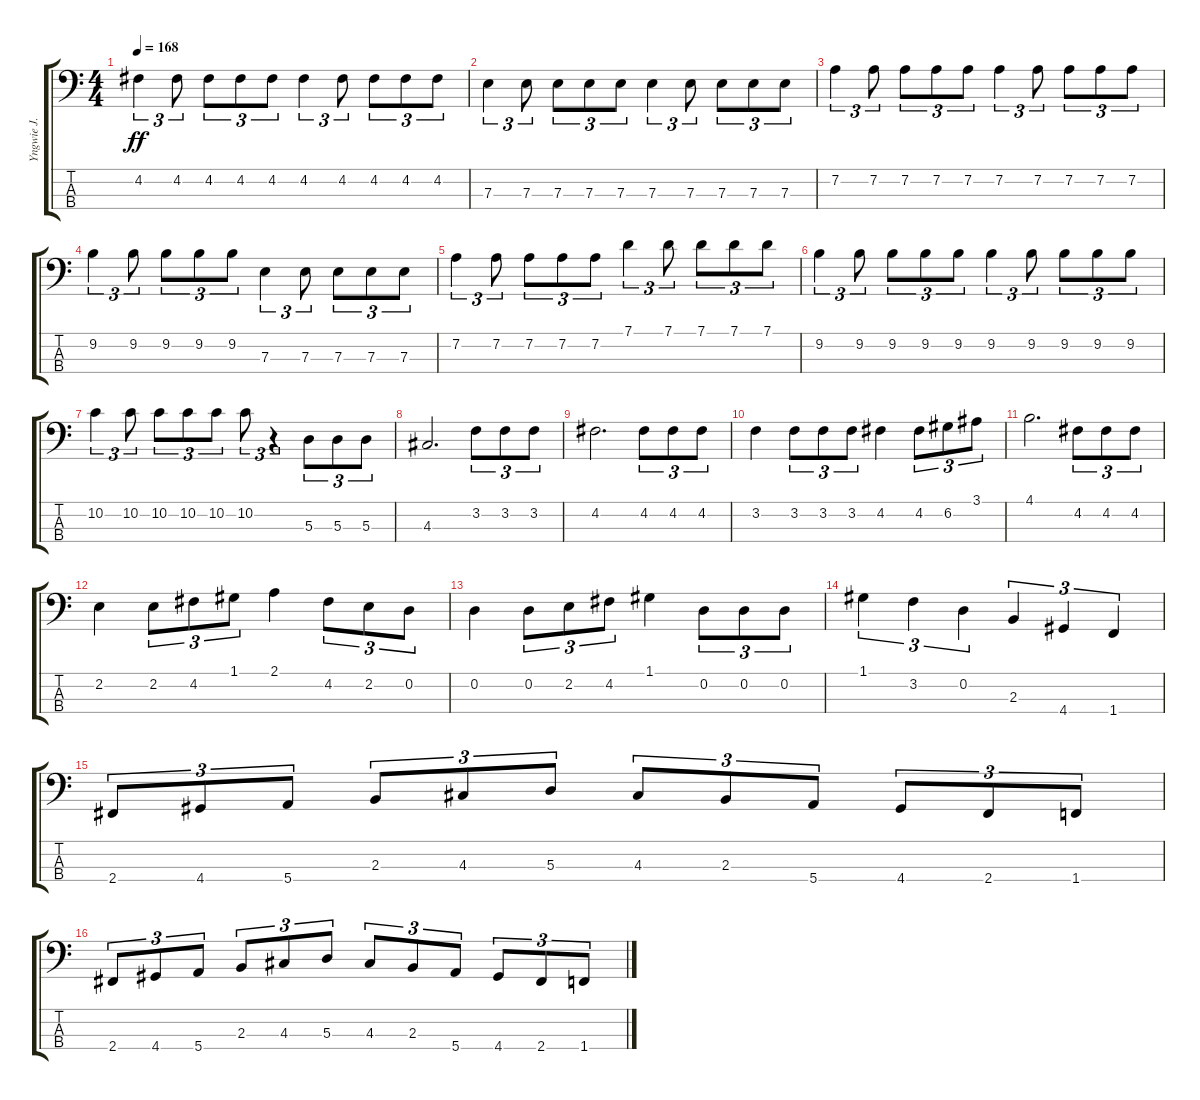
\track ("Yngwie J. Malmsteen (Bass)" "Yngwie J. ") {instrument electricbasspick}
\staff {score tabs}
\tuning (G2 D2 A1 E1) {hide}
\ts (4 4)
\tempo 168
\clef f4
\ks c
4.2.4{tu (3 2) dy ff} 4.2.8{tu (3 2)} 4.2.8{tu (3 2)} 4.2.8{tu (3 2)} 4.2.8{tu (3 2)} 4.2.4{tu (3 2)} 4.2.8{tu (3 2)} 4.2.8{tu (3 2)} 4.2.8{tu (3 2)} 4.2.8{tu (3 2)} |
7.3.4{tu (3 2)} 7.3.8{tu (3 2)} 7.3.8{tu (3 2)} 7.3.8{tu (3 2)} 7.3.8{tu (3 2)} 7.3.4{tu (3 2)} 7.3.8{tu (3 2)} 7.3.8{tu (3 2)} 7.3.8{tu (3 2)} 7.3.8{tu (3 2)} |
7.2.4{tu (3 2)} 7.2.8{tu (3 2)} 7.2.8{tu (3 2)} 7.2.8{tu (3 2)} 7.2.8{tu (3 2)} 7.2.4{tu (3 2)} 7.2.8{tu (3 2)} 7.2.8{tu (3 2)} 7.2.8{tu (3 2)} 7.2.8{tu (3 2)} |
9.2.4{tu (3 2)} 9.2.8{tu (3 2)} 9.2.8{tu (3 2)} 9.2.8{tu (3 2)} 9.2.8{tu (3 2)} 7.3.4{tu (3 2)} 7.3.8{tu (3 2)} 7.3.8{tu (3 2)} 7.3.8{tu (3 2)} 7.3.8{tu (3 2)} |
7.2.4{tu (3 2)} 7.2.8{tu (3 2)} 7.2.8{tu (3 2)} 7.2.8{tu (3 2)} 7.2.8{tu (3 2)} 7.1.4{tu (3 2)} 7.1.8{tu (3 2)} 7.1.8{tu (3 2)} 7.1.8{tu (3 2)} 7.1.8{tu (3 2)} |
9.2.4{tu (3 2)} 9.2.8{tu (3 2)} 9.2.8{tu (3 2)} 9.2.8{tu (3 2)} 9.2.8{tu (3 2)} 9.2.4{tu (3 2)} 9.2.8{tu (3 2)} 9.2.8{tu (3 2)} 9.2.8{tu (3 2)} 9.2.8{tu (3 2)} |
10.2.4{tu (3 2)} 10.2.8{tu (3 2)} 10.2.8{tu (3 2)} 10.2.8{tu (3 2)} 10.2.8{tu (3 2)} 10.2.8{tu (3 2)} r.4{tu (3 2)} 5.3.8{tu (3 2)} 5.3.8{tu (3 2)} 5.3.8{tu (3 2)} |
4.3.2{d} 3.2.8{tu (3 2)} 3.2.8{tu (3 2)} 3.2.8{tu (3 2)} |
4.2.2{d} 4.2.8{tu (3 2)} 4.2.8{tu (3 2)} 4.2.8{tu (3 2)} |
3.2.4 3.2.8{tu (3 2)} 3.2.8{tu (3 2)} 3.2.8{tu (3 2)} 4.2.4 4.2.8{tu (3 2)} 6.2.8{tu (3 2)} 3.1.8{tu (3 2)} |
4.1.2{d} 4.2.8{tu (3 2)} 4.2.8{tu (3 2)} 4.2.8{tu (3 2)} |
2.2.4 2.2.8{tu (3 2)} 4.2.8{tu (3 2)} 1.1.8{tu (3 2)} 2.1.4 4.2.8{tu (3 2)} 2.2.8{tu (3 2)} 0.2.8{tu (3 2)} |
0.2.4 0.2.8{tu (3 2)} 2.2.8{tu (3 2)} 4.2.8{tu (3 2)} 1.1.4 0.2.8{tu (3 2)} 0.2.8{tu (3 2)} 0.2.8{tu (3 2)} |
1.1.4{tu (3 2)} 3.2.4{tu (3 2)} 0.2.4{tu (3 2)} 2.3.4{tu (3 2)} 4.4.4{tu (3 2)} 1.4.4{tu (3 2)} |
2.4.8{tu (3 2)} 4.4.8{tu (3 2)} 5.4.8{tu (3 2)} 2.3.8{tu (3 2)} 4.3.8{tu (3 2)} 5.3.8{tu (3 2)} 4.3.8{tu (3 2)} 2.3.8{tu (3 2)} 5.4.8{tu (3 2)} 4.4.8{tu (3 2)} 2.4.8{tu (3 2)} 1.4.8{tu (3 2)} |
2.4.8{tu (3 2)} 4.4.8{tu (3 2)} 5.4.8{tu (3 2)} 2.3.8{tu (3 2)} 4.3.8{tu (3 2)} 5.3.8{tu (3 2)} 4.3.8{tu (3 2)} 2.3.8{tu (3 2)} 5.4.8{tu (3 2)} 4.4.8{tu (3 2)} 2.4.8{tu (3 2)} 1.4.8{tu (3 2)}
